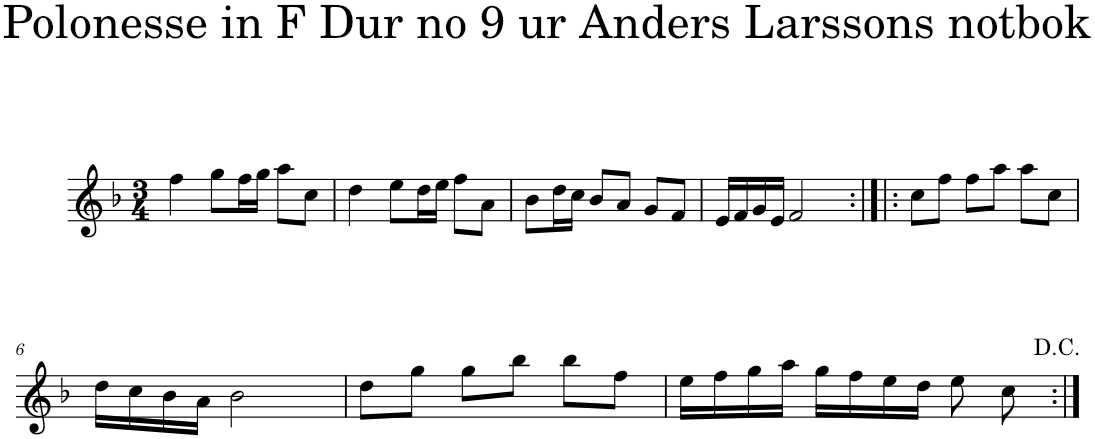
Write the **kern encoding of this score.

**kern
*part1
*staff1
*I"Piano
*I'Pno
*clefG2
*k[b-]
*F:
*M3/4
=1
4ff\
8gg\L
16ff\L
16gg\JJ
8aa\L
8cc\J
=2
4dd\
8ee\L
16dd\L
16ee\JJ
8ff\L
8a\J
=3
8b-\L
16dd\L
16cc\JJ
8b-/L
8a/J
8g/L
8f/J
=4
16e/LL
16f/
16g/
16e/JJ
2f/
=5:|!|:
8cc\L
8ff\J
8ff\L
8aa\J
8aa\L
8cc\J
!!LO:LB:g=z
=6
16dd\LL
16cc\
16b-\
16a\JJ
2b-\
=7
8dd\L
8gg\J
8gg\L
8bb-\J
8bb-\L
8ff\J
=8
16ee\LL
16ff\
16gg\
16aa\JJ
16gg\LL
16ff\
16ee\
16dd\JJ
8ee\
8cc\
=:|!
*-
